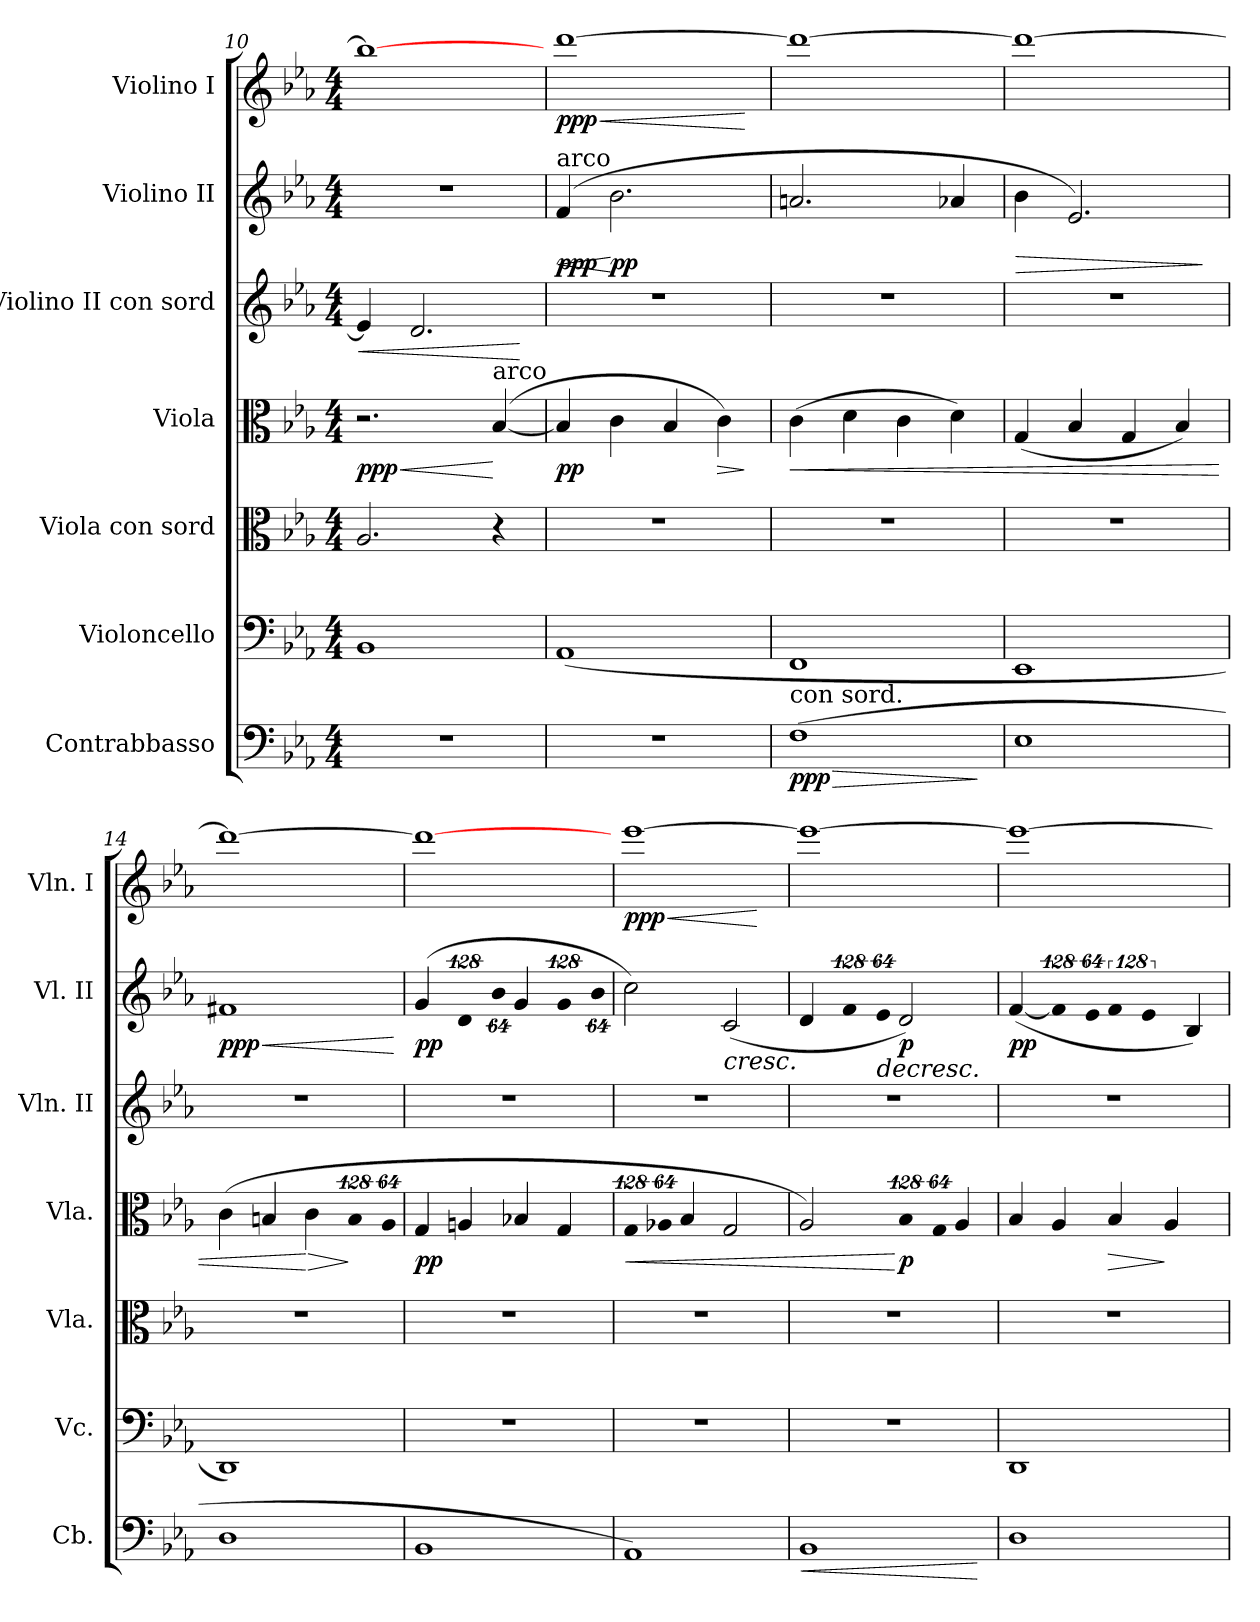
**kern	**dynam	**kern	**kern	**kern	**dynam	**kern	**dynam	**kern	**dynam	**kern	**dynam
*part7	*part7	*part6	*part5	*part4	*part4	*part3	*part3	*part2	*part2	*part1	*part1
*staff7	*staff7	*staff6	*staff5	*staff4	*staff4	*staff3	*staff3	*staff2	*staff2	*staff1	*staff1
*I"Contrabbasso	*	*I"Violoncello	*I"Viola con sord	*I"Viola	*	*I"Violino II con sord	*	*I"Violino II	*	*I"Violino I	*
*I'Cb.	*	*I'Vc.	*I'Vla.	*I'Vla.	*	*I'Vln. II	*	*I'Vl. II	*	*I'Vln. I	*
*clefF4	*	*clefF4	*clefC3	*clefC3	*	*clefG2	*	*clefG2	*	*clefG2	*
*ITrd7c12	*	*	*	*	*	*	*	*	*	*	*
*k[b-e-a-]	*	*k[b-e-a-]	*k[b-e-a-]	*k[b-e-a-]	*	*k[b-e-a-]	*	*k[b-e-a-]	*	*k[b-e-a-]	*
*E-:	*	*E-:	*E-:	*E-:	*	*E-:	*	*E-:	*	*E-:	*
*M4/4	*	*M4/4	*M4/4	*M4/4	*	*M4/4	*	*M4/4	*	*M4/4	*
=10	=10	=10	=10	=10	=10	=10	=10	=10	=10	=10	=10
!	!	!	!	!	!LO:HP:b	!	!LO:HP:b	!	!	!	!
1r	.	1BB-i	2.A-i/	2.r	< ppp	4e-i/]	<	1r	.	1bb-i_>	.
.	.	.	.	.	.	2.di/	.	.	.	.	.
!	!	!	!	!LO:TX:a:t=arco	!	!	!	!	!	!	!
.	.	.	4r	([<4B-i/	[	.	.	.	.	.	.
.	.	.	.	.	.	.	[	.	.	.	.
=11	=11	=11	=11	=11	=11	=11	=11	=11	=11	=11	=11
!	!	!	!	!	!	!	!	!LO:TX:a:t=arco	!	!	!
!	!	!	!	!	!	!	!	!	!LO:HP:b	!	!
!	!	!	!	!	!	!	!	!	!LO:HP:n=1:b	!	!LO:HP:b
1r	.	(1AA-i	1r	4B-i/]	pp	1r	.	(4fi/	< < ppp	[>1dddi	< ppp
.	.	.	.	4ci\	.	.	.	2.b-i\	[ pp	.	.
.	.	.	.	4B-i/	.	.	.	.	.	.	.
!	!	!	!	!	!LO:HP:b	!	!	!	!	!	!
.	.	.	.	4ci\)	>	.	.	.	.	.	.
.	.	.	.	.	]	.	.	.	[	.	[
!!LO:LB:g=z
=12	=12	=12	=12	=12	=12	=12	=12	=12	=12	=12	=12
!LO:TX:a:t=con sord.	!	!	!	!	!	!	!	!	!	!	!
!	!LO:HP:b	!	!	!	!LO:HP:b	!	!	!	!	!	!
(1FFi	> ppp	1FFi	1r	(4ci\	<	1r	.	2.ani/	.	1dddi_>	.
.	.	.	.	4di\	.	.	.	.	.	.	.
.	.	.	.	4ci\	.	.	.	.	.	.	.
.	.	.	.	4di\)	.	.	.	4a-Xi/	.	.	.
.	]	.	.	.	.	.	.	.	.	.	.
=13	=13	=13	=13	=13	=13	=13	=13	=13	=13	=13	=13
!	!	!	!	!	!	!	!	!	!LO:HP:b	!	!
1EE-i	.	1EE-i	1r	(4Gi/	.	1r	.	4b-i\	>	1dddi_>	.
.	.	.	.	4B-i/	.	.	.	2.e-i/)	.	.	.
.	.	.	.	4Gi/	.	.	.	.	.	.	.
.	.	.	.	4B-i/)	.	.	.	.	.	.	.
.	.	.	.	.	.	.	.	.	]	.	.
=14	=14	=14	=14	=14	=14	=14	=14	=14	=14	=14	=14
!	!	!	!	!	!	!	!	!	!LO:HP:b	!	!
1DDi	.	1DDi)	1r	(4ci\	.	1r	.	1f#Xi	< ppp	1dddi_>	.
.	.	.	.	4Bni/	.	.	.	.	.	.	.
!	!	!	!	!	!LO:HP:n=1:b	!	!	!	!	!	!
.	.	.	.	4ci\	[ >	.	.	.	.	.	.
!	!	!	!	!LO:N:vis=4	!	!	!	!	!	!	!
.	.	.	.	512%85Bi/	]	.	.	.	.	.	.
!	!	!	!	!LO:N:vis=8	!	!	!	!	!	!	!
.	.	.	.	512%43A-i/	.	.	.	.	.	.	.
.	.	.	.	.	.	.	.	.	[	.	.
=15	=15	=15	=15	=15	=15	=15	=15	=15	=15	=15	=15
1BBB-i	.	1r	1r	4Gi/	pp	1r	.	(4gi/	pp	1dddi_>	.
!	!	!	!	!	!	!	!	!LO:N:vis=4	!	!	!
.	.	.	.	4Ani/	.	.	.	512%85di/	.	.	.
!	!	!	!	!	!	!	!	!LO:N:vis=8	!	!	!
.	.	.	.	.	.	.	.	512%43b-i\	.	.	.
.	.	.	.	4B-Xi/	.	.	.	4gi/	.	.	.
!	!	!	!	!	!	!	!	!LO:N:vis=4	!	!	!
.	.	.	.	4Gi/	.	.	.	512%85gi/	.	.	.
!	!	!	!	!	!	!	!	!LO:N:vis=8	!	!	!
.	.	.	.	.	.	.	.	512%43b-i\	.	.	.
=16	=16	=16	=16	=16	=16	=16	=16	=16	=16	=16	=16
!	!	!	!	!LO:N:vis=4	!LO:HP:b	!	!	!	!	!	!LO:HP:b
1AAA-i)	.	1r	1r	512%85Gi/	<	1r	.	2cci\)	.	[>1eee-i	< ppp
!	!	!	!	!LO:N:vis=8	!	!	!	!	!	!	!
.	.	.	.	512%43A-Xi/	.	.	.	.	.	.	.
.	.	.	.	4B-i/	.	.	.	.	.	.	.
!	!	!	!	!	!	!	!	!	!LO:HP:b	!	!
.	.	.	.	2Gi/	.	.	.	(2ci/	<	.	.
.	.	.	.	.	.	.	.	.	.	.	[
=17	=17	=17	=17	=17	=17	=17	=17	=17	=17	=17	=17
!	!LO:HP:b	!	!	!	!	!	!	!	!	!	!
1BBB-i	<	1r	1r	2A-i/)	.	1r	.	4di/	.	1eee-i_>	.
!	!	!	!	!	!	!	!	!LO:N:vis=4	!	!	!
.	.	.	.	.	.	.	.	512%85fi/	.	.	.
!	!	!	!	!	!	!	!	!LO:N:vis=8	!LO:HP:b	!	!
.	.	.	.	.	.	.	.	512%43e-i/	>	.	.
!	!	!	!	!LO:N:vis=4	!	!	!	!	!	!	!
.	.	.	.	512%85B-i/	[ p	.	.	2di/)	[ p	.	.
!	!	!	!	!LO:N:vis=8	!	!	!	!	!	!	!
.	.	.	.	512%43Gi/	.	.	.	.	.	.	.
.	.	.	.	4A-i/	.	.	.	.	.	.	.
.	[	.	.	.	.	.	.	.	]	.	.
=18	=18	=18	=18	=18	=18	=18	=18	=18	=18	=18	=18
1DDi	.	1DDi	1r	4B-i/	.	1r	.	([<4fi/	pp	1eee-i_>	.
!	!	!	!	!	!	!	!	!LO:N:vis=4	!	!	!
.	.	.	.	4A-i/	.	.	.	512%85fi/]	.	.	.
!	!	!	!	!	!	!	!	!LO:N:vis=8	!	!	!
.	.	.	.	.	.	.	.	512%43e-i/	.	.	.
!	!	!	!	!	!LO:HP:b	!	!	!LO:N:vis=4	!	!	!
.	.	.	.	4B-i/	>	.	.	512%85fi/	.	.	.
!	!	!	!	!	!	!	!	!LO:N:vis=8	!	!	!
.	.	.	.	.	.	.	.	512%43e-i/	.	.	.
.	.	.	.	4A-i/	]	.	.	4B-i/)	.	.	.
=	=	=	=	=	=	=	=	=	=	=	=
*-	*-	*-	*-	*-	*-	*-	*-	*-	*-	*-	*-
